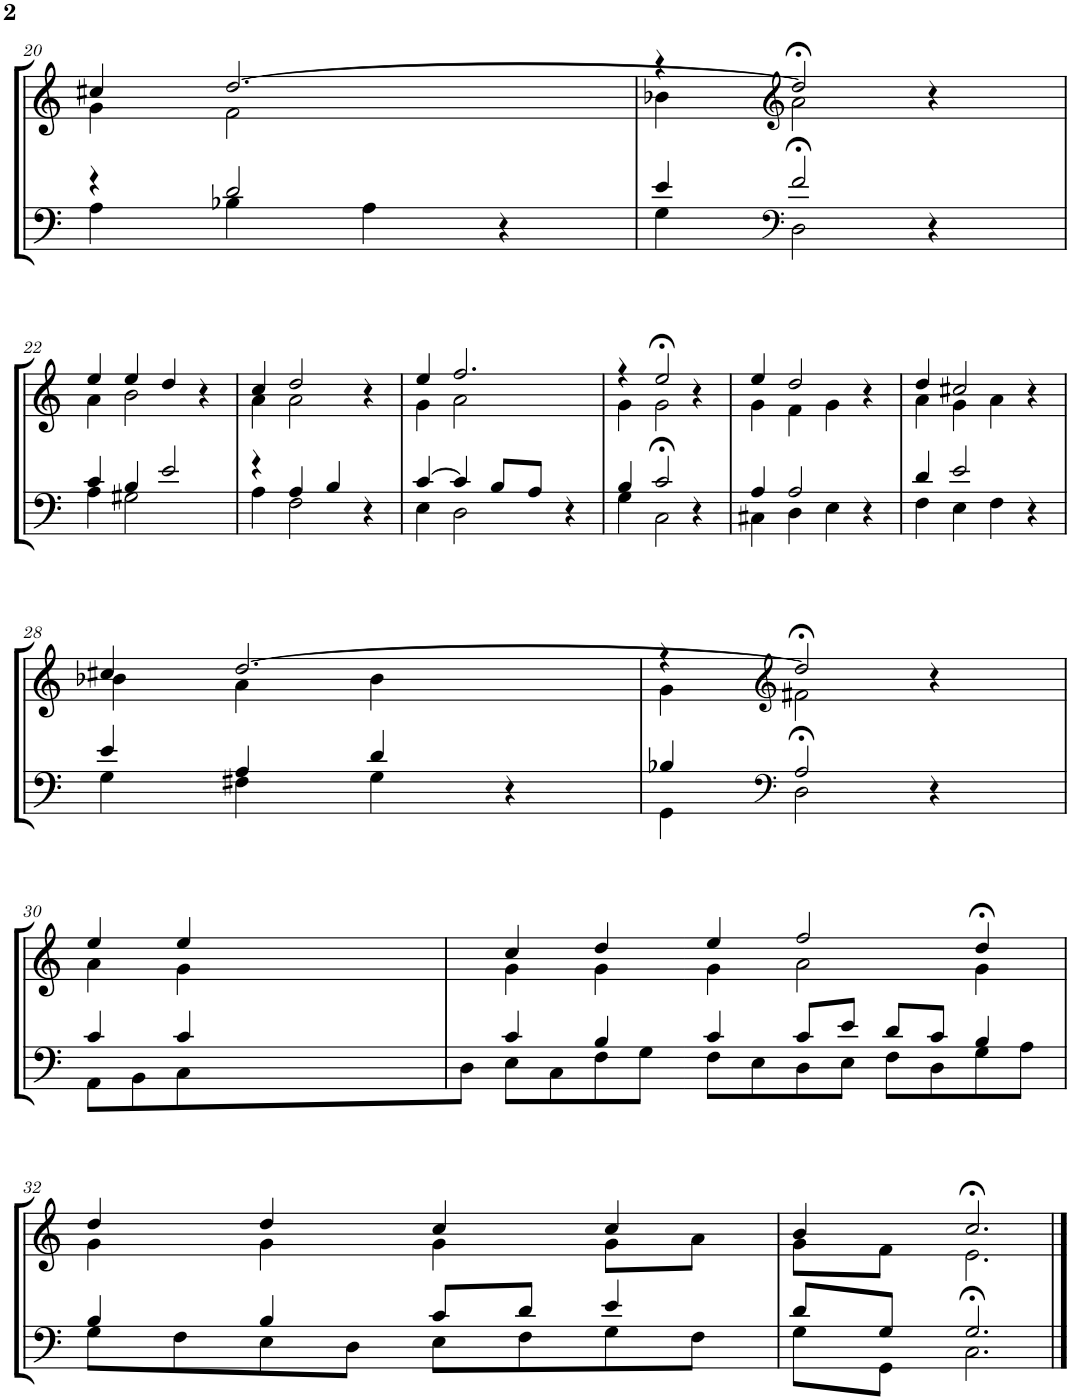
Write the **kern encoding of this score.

**kern	**kern
*part2	*part1
*staff2	*staff1
*I"Tenor/Baß	*I"Sopran/Alt
!!LO:PB:g=z
*clefF4	*clefG2
*k[]	*k[]
*M4/4	*M4/4
=20	=20
*^	*^
4r	4A\	4cc#X/	4g\
2d/	4B-X\	[2.dd/	2f\
.	4A\	.	.
4r	4ryy	.	4ryy
=21	=21	=21	=21
4e/	4G\	4r	4b-X\
*clefF4	*	*clefG2	*
2f/	2D>\	2dd>/]	2a\
4r	4ryy	4r	4ryy
!!LO:LB:g=z	!!
=22	=22	=22	=22
4c/	4A\	4ee/	4a\
4B/	2G#X\	4ee/	2b\
2e/	.	4dd/	.
.	4ryy	4r	4ryy
=23	=23	=23	=23
4r	4A\	4cc/	4a\
4A/	2F\	2dd/	2a\
4B/	.	.	.
4r	4ryy	4r	4ryy
=24	=24	=24	=24
[4c/	4E\	4ee/	4g\
4c/]	2D\	2.ff/	2a\
8B/L	.	.	.
8A/J	.	.	.
4r	4ryy	.	4ryy
=25	=25	=25	=25
4B/	4G\	4r	4g\
2c/	2C>\	2ee>/	2g\
4r	4ryy	4r	4ryy
=26	=26	=26	=26
4A/	4C#X\	4ee/	4g\
2A/	4D\	2dd/	4f\
.	4E\	.	4g\
4r	4ryy	4r	4ryy
=27	=27	=27	=27
4d/	4F\	4dd/	4a\
2e/	4E\	2cc#X/	4g\
.	4F\	.	4a\
4r	4ryy	4r	4ryy
!!LO:LB:g=z	!!
=28	=28	=28	=28
4e/	4G\	4cc#X/	4b-X\
4A/	4F#X\	[2.dd/	4a\
4d/	4G\	.	4b-\
4r	4ryy	.	4ryy
=29	=29	=29	=29
4B-X/	4GG\	4r	4g\
*clefF4	*	*clefG2	*
2A/	2D>\	2dd>/]	2f#X\
4r	4ryy	4r	4ryy
!!LO:LB:g=z	!!
=30	=30	=30	=30
4c/	8AA\L	4ee/	4a\
.	8BB\	.	.
4c/	8C\	4ee/	4g\
.	8D\J	.	.
4c/	8E\L	4cc/	4g\
.	8C\	.	.
4B/	8F\	4dd/	4g\
.	8G\J	.	.
=31	=31	=31	=31
4c/	8F\L	4ee/	4g\
.	8E\	.	.
8c/L	8D\	2ff/	2a\
8e/J	8E\J	.	.
8d/L	8F\L	.	.
8c/J	8D\	.	.
4B/	8G\	4dd>/	4g\
.	8A\J	.	.
!!LO:LB:g=z	!!
=32	=32	=32	=32
4B/	8G\L	4dd/	4g\
.	8F\	.	.
4B/	8E\	4dd/	4g\
.	8D\J	.	.
8c/L	8E\L	4cc/	4g\
8d/J	8F\	.	.
4e/	8G\	4cc/	8g\L
.	8F\J	.	8a\J
=33	=33	=33	=33
8d/L	8G\L	4b/	8g\L
8G/J	8GG\J	.	8f\J
2.G/	2.C>\	2.cc>/	2.e\
*v	*v	*	*
*	*v	*v
==	==
*-	*-
